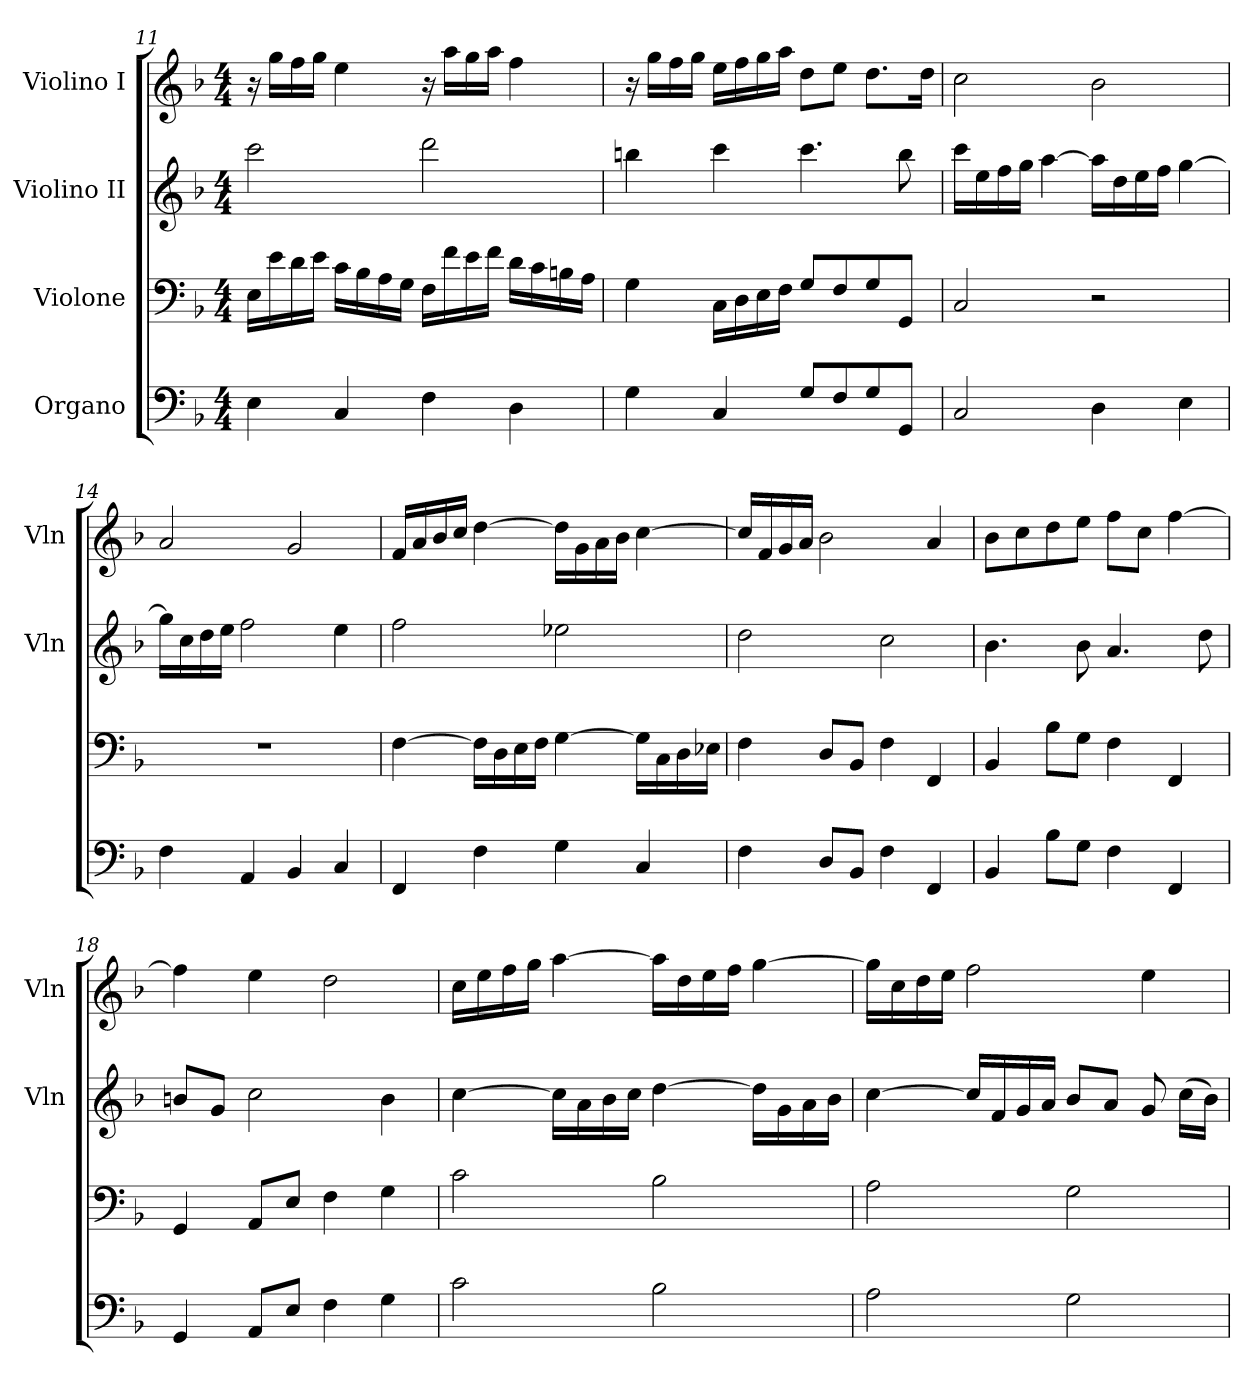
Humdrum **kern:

**kern	**kern	**kern	**kern
*part4	*part3	*part2	*part1
*staff4	*staff3	*staff2	*staff1
*I"Organo	*I"Violone	*I"Violino II	*I"Violino I
*	*	*I'Vln	*I'Vln
*clefF4	*clefF4	*clefG2	*clefG2
*k[b-]	*k[b-]	*k[b-]	*k[b-]
*M4/4	*M4/4	*M4/4	*M4/4
=11	=11	=11	=11
4E	16ELL	2ccc	16r
.	16e	.	16ggLL
.	16d	.	16ff
.	16eJJ	.	16ggJJ
4C	16cLL	.	4ee
.	16B-	.	.
.	16A	.	.
.	16GJJ	.	.
4F	16FLL	2ddd	16r
.	16f	.	16aaLL
.	16e	.	16gg
.	16fJJ	.	16aaJJ
4D	16dLL	.	4ff
.	16c	.	.
.	16Bn	.	.
.	16AJJ	.	.
=12	=12	=12	=12
4G	4G	4bbn	16r
.	.	.	16ggLL
.	.	.	16ff
.	.	.	16ggJJ
4C	16CLL	4ccc	16eeLL
.	16D	.	16ff
.	16E	.	16gg
.	16FJJ	.	16aaJJ
8GL	8GL	4.ccc	8ddL
8F	8F	.	8eeJ
8G	8G	.	8.ddL
8GGJ	8GGJ	8bb	.
.	.	.	16ddJk
=13	=13	=13	=13
2C	2C	16cccLL	2cc
.	.	16ee	.
.	.	16ff	.
.	.	16ggJJ	.
.	.	[4aa	.
4D	2r	16aaLL]	2b-
.	.	16dd	.
.	.	16ee	.
.	.	16ffJJ	.
4E	.	[4gg	.
=14	=14	=14	=14
4F	1r	16ggLL]	2a
.	.	16cc	.
.	.	16dd	.
.	.	16eeJJ	.
4AA	.	2ff	.
4BB-	.	.	2g
4C	.	4ee	.
=15	=15	=15	=15
4FF	[4F	2ff	16fLL
.	.	.	16a
.	.	.	16b-
.	.	.	16ccJJ
4F	16FLL]	.	[4dd
.	16D	.	.
.	16E	.	.
.	16FJJ	.	.
4G	[4G	2ee-X	16ddLL]
.	.	.	16g
.	.	.	16a
.	.	.	16b-JJ
4C	16GLL]	.	[4cc
.	16C	.	.
.	16D	.	.
.	16E-XJJ	.	.
=16	=16	=16	=16
4F	4F	2dd	16ccLL]
.	.	.	16f
.	.	.	16g
.	.	.	16aJJ
8DL	8DL	.	2b-
8BB-J	8BB-J	.	.
4F	4F	2cc	.
4FF	4FF	.	4a
=17	=17	=17	=17
4BB-	4BB-	4.b-	8b-L
.	.	.	8cc
8B-L	8B-L	.	8dd
8GJ	8GJ	8b-	8eeJ
4F	4F	4.a	8ffL
.	.	.	8ccJ
4FF	4FF	.	[4ff
.	.	8dd	.
=18	=18	=18	=18
4GG	4GG	8bnL	4ff]
.	.	8gJ	.
8AAL	8AAL	2cc	4ee
8EJ	8EJ	.	.
4F	4F	.	2dd
4G	4G	4b	.
=19	=19	=19	=19
2c	2c	[4cc	16ccLL
.	.	.	16ee
.	.	.	16ff
.	.	.	16ggJJ
.	.	16ccLL]	[4aa
.	.	16a	.
.	.	16b-	.
.	.	16ccJJ	.
2B-	2B-	[4dd	16aaLL]
.	.	.	16dd
.	.	.	16ee
.	.	.	16ffJJ
.	.	16ddLL]	[4gg
.	.	16g	.
.	.	16a	.
.	.	16b-JJ	.
=20	=20	=20	=20
2A	2A	[4cc	16ggLL]
.	.	.	16cc
.	.	.	16dd
.	.	.	16eeJJ
.	.	16ccLL]	2ff
.	.	16f	.
.	.	16g	.
.	.	16aJJ	.
2G	2G	8b-L	.
.	.	8aJ	.
.	.	8g	4ee
.	.	(16ccLL	.
.	.	16b-JJ)	.
=	=	=	=
*-	*-	*-	*-
